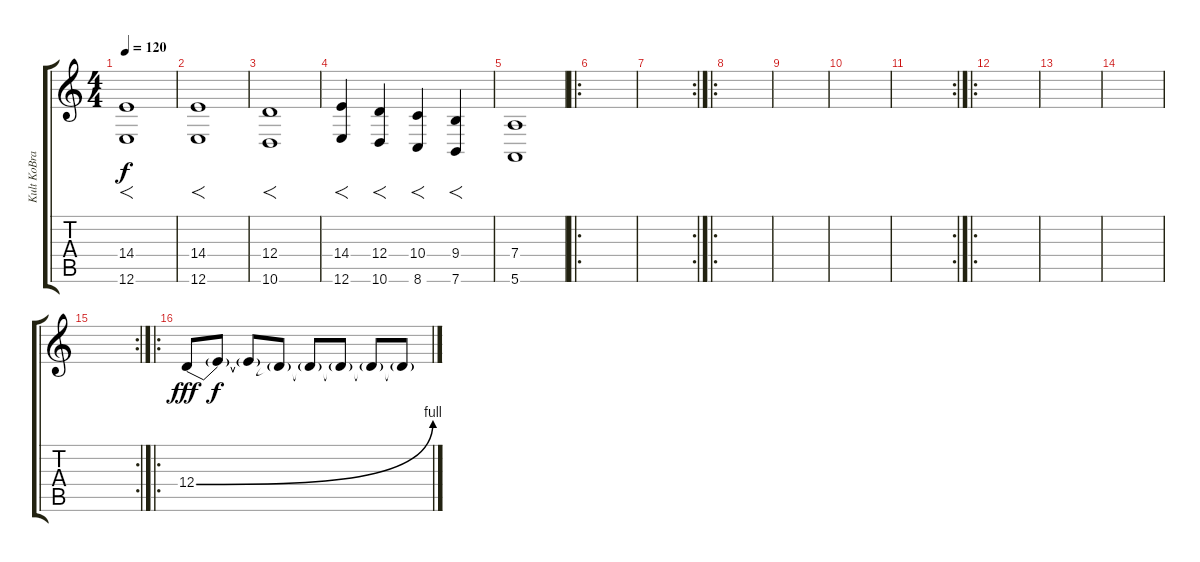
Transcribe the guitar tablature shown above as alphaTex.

\track ("Kult KoBrain Vocals - 2" "Kult KoBra") {instrument lead2sawtooth}
\staff {score tabs}
\tuning (E4 B3 G3 D3 A2 E2) {hide}
\ts (4 4)
\tempo 120
\clef g2
\ks c
(14.4 12.6).1{f dy f instrument lead2sawtooth} |
(14.4 12.6).1{f} |
(12.4 10.6).1{f} |
(14.4 12.6).4{f} (12.4 10.6).4{f} (10.4 8.6).4{f} (9.4 7.6).4{f} |
(7.4 5.6).1 |
\ro
|
\rc 2
|
\ro
|
|
|
\rc 2
|
\ro
|
|
|
\rc 2
|
\ro
12.4{be (bend 0 0 60 4)}.8{dy fff} 12.4{t}.8{dy f} 12.4{t}.8 12.4{t}.8 12.4{t}.8 12.4{t}.8 12.4{t}.8 12.4{t}.8
